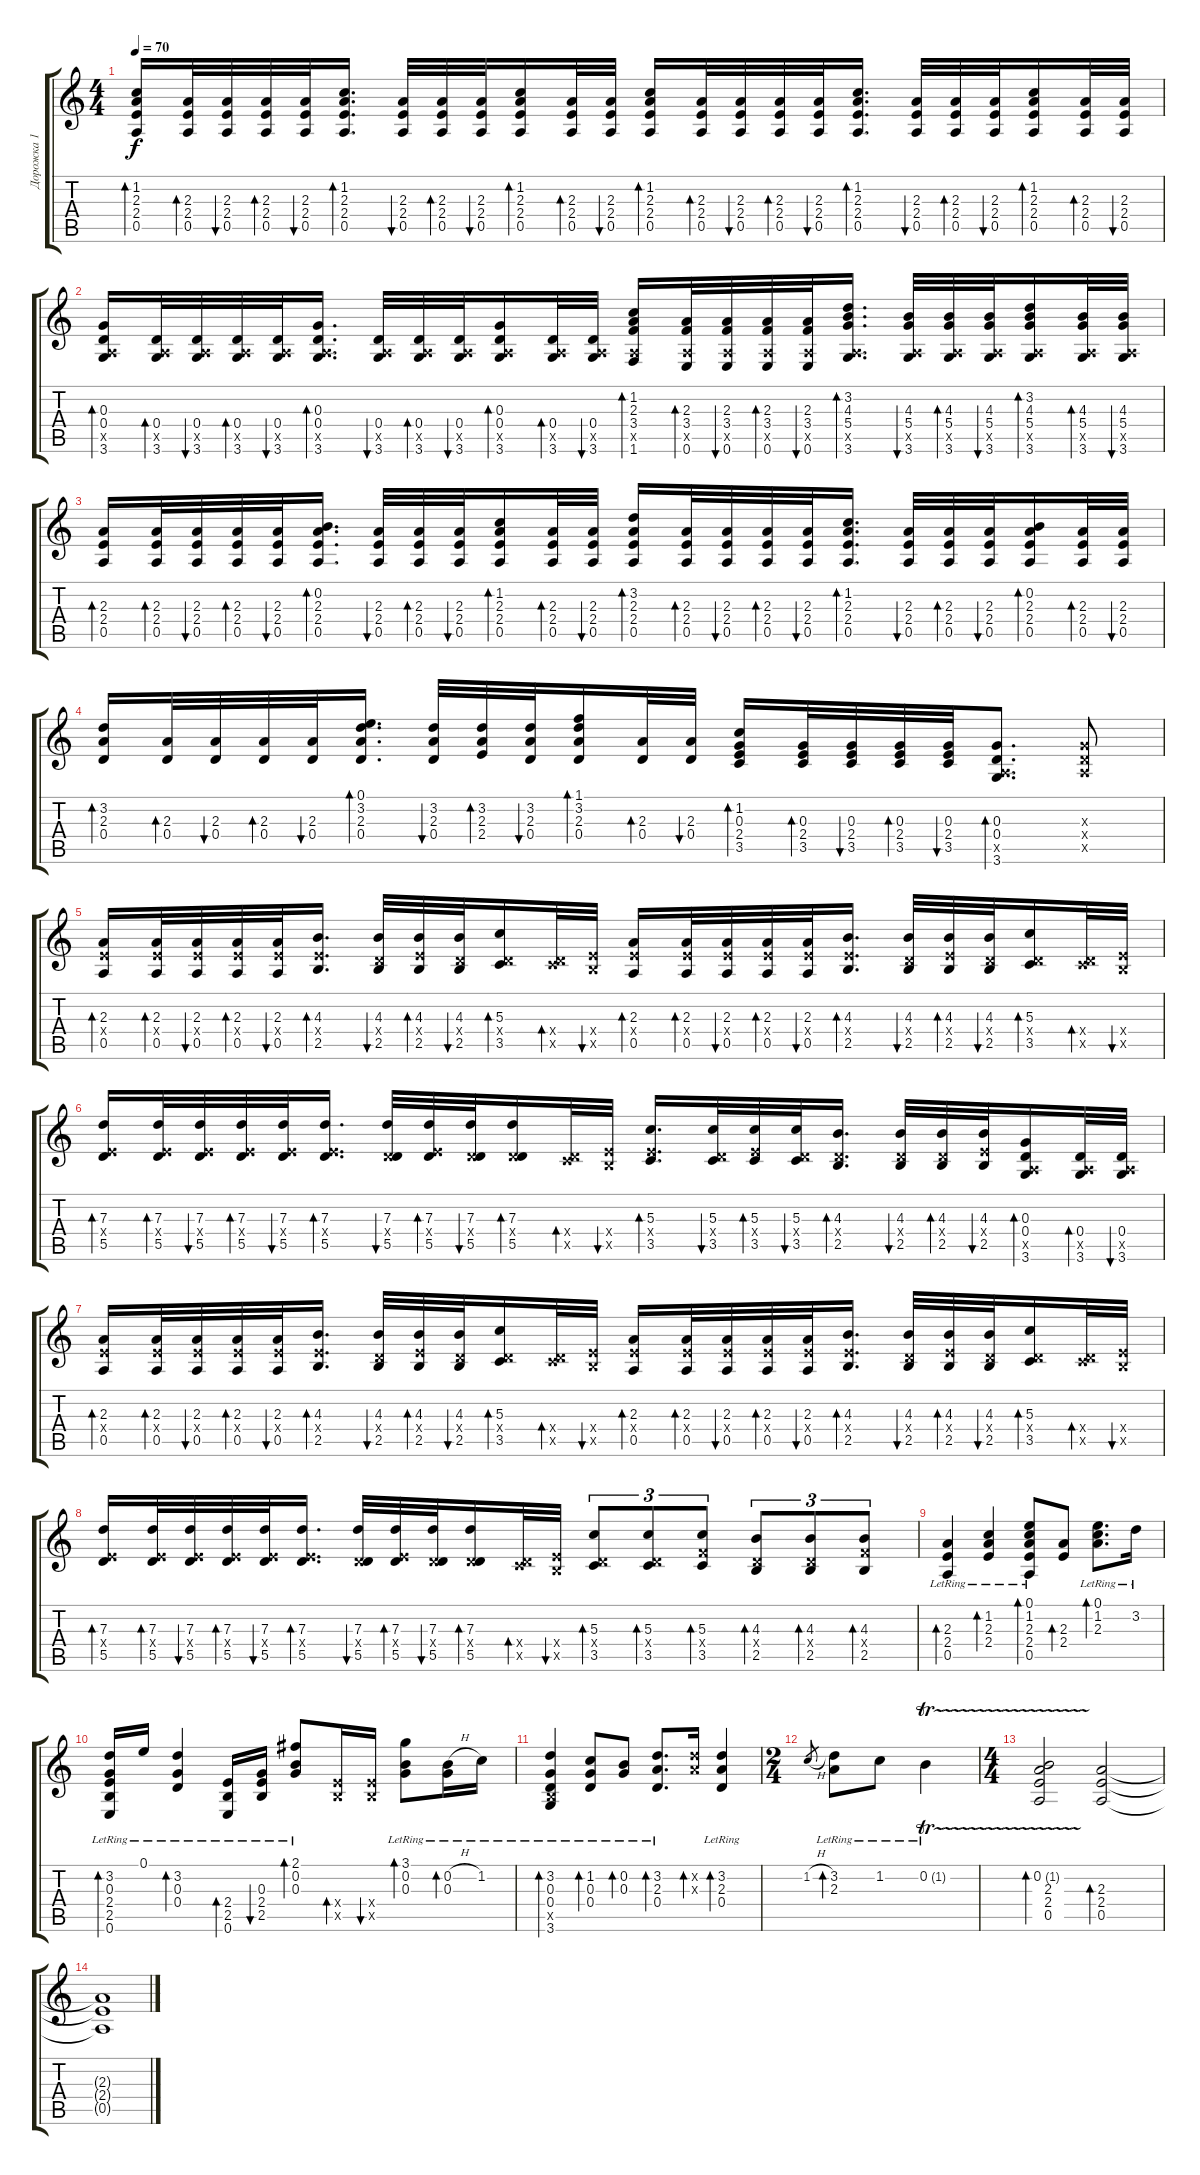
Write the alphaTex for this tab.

\track ("Дорожка 1" "Дорожка 1") {instrument acousticguitarsteel}
\staff {score tabs}
\tuning (E4 B3 G3 D3 A2 E2) {hide}
\ts (4 4)
\tempo 70
\clef g2
\ks c
(1.2 2.3 2.4 0.5).16{bd 30 dy f} (2.3 2.4 0.5).32{bd 30} (2.3 2.4 0.5).32{bu 30} (2.3 2.4 0.5).32{bd 30} (2.3 2.4 0.5).32{bu 30} (1.2 2.3 2.4 0.5).16{d bd 30} (2.3 2.4 0.5).32{bu 30} (2.3 2.4 0.5).32{bd 30} (2.3 2.4 0.5).32{bu 30} (1.2 2.3 2.4 0.5).16{bd 30} (2.3 2.4 0.5).32{bd 30} (2.3 2.4 0.5).32{bu 30} (1.2 2.3 2.4 0.5).16{bd 30} (2.3 2.4 0.5).32{bd 30} (2.3 2.4 0.5).32{bu 30} (2.3 2.4 0.5).32{bd 30} (2.3 2.4 0.5).32{bu 30} (1.2 2.3 2.4 0.5).16{d bd 30} (2.3 2.4 0.5).32{bu 30} (2.3 2.4 0.5).32{bd 30} (2.3 2.4 0.5).32{bu 30} (1.2 2.3 2.4 0.5).16{bd 30} (2.3 2.4 0.5).32{bd 30} (2.3 2.4 0.5).32{bu 30} |
(0.3 0.4 0.5{x} 3.6).16{bd 30} (0.4 0.5{x} 3.6).32{bd 30} (0.4 0.5{x} 3.6).32{bu 30} (0.4 0.5{x} 3.6).32{bd 30} (0.4 0.5{x} 3.6).32{bu 30} (0.3 0.4 0.5{x} 3.6).16{d bd 30} (0.4 0.5{x} 3.6).32{bu 30} (0.4 0.5{x} 3.6).32{bd 30} (0.4 0.5{x} 3.6).32{bu 30} (0.3 0.4 0.5{x} 3.6).16{bd 30} (0.4 0.5{x} 3.6).32{bd 30} (0.4 0.5{x} 3.6).32{bu 30} (1.2 2.3 3.4 0.5{x} 1.6).16{bd 30} (2.3 3.4 0.5{x} 0.6).32{bd 30} (2.3 3.4 0.5{x} 0.6).32{bu 30} (2.3 3.4 0.5{x} 0.6).32{bd 30} (2.3 3.4 0.5{x} 0.6).32{bu 30} (3.2 4.3 5.4 0.5{x} 3.6).16{d bd 30} (4.3 5.4 0.5{x} 3.6).32{bu 30} (4.3 5.4 0.5{x} 3.6).32{bd 30} (4.3 5.4 0.5{x} 3.6).32{bu 30} (3.2 4.3 5.4 0.5{x} 3.6).16{bd 30} (4.3 5.4 0.5{x} 3.6).32{bd 30} (4.3 5.4 0.5{x} 3.6).32{bu 30} |
(2.3 2.4 0.5).16{bd 30} (2.3 2.4 0.5).32{bd 30} (2.3 2.4 0.5).32{bu 30} (2.3 2.4 0.5).32{bd 30} (2.3 2.4 0.5).32{bu 30} (0.2 2.3 2.4 0.5).16{d bd 30} (2.3 2.4 0.5).32{bu 30} (2.3 2.4 0.5).32{bd 30} (2.3 2.4 0.5).32{bu 30} (1.2 2.3 2.4 0.5).16{bd 30} (2.3 2.4 0.5).32{bd 30} (2.3 2.4 0.5).32{bu 30} (3.2 2.3 2.4 0.5).16{bd 30} (2.3 2.4 0.5).32{bd 30} (2.3 2.4 0.5).32{bu 30} (2.3 2.4 0.5).32{bd 30} (2.3 2.4 0.5).32{bu 30} (1.2 2.3 2.4 0.5).16{d bd 30} (2.3 2.4 0.5).32{bu 30} (2.3 2.4 0.5).32{bd 30} (2.3 2.4 0.5).32{bu 30} (0.2 2.3 2.4 0.5).16{bd 30} (2.3 2.4 0.5).32{bd 30} (2.3 2.4 0.5).32{bu 30} |
(3.2 2.3 0.4).16{bd 30} (2.3 0.4).32{bd 30} (2.3 0.4).32{bu 30} (2.3 0.4).32{bd 30} (2.3 0.4).32{bu 30} (0.1 3.2 2.3 0.4).16{d bd 30} (3.2 2.3 0.4).32{bu 30} (3.2 2.3 2.4).32{bd 30} (3.2 2.3 0.4).32{bu 30} (1.1 3.2 2.3 0.4).16{bd 30} (2.3 0.4).32{bd 30} (2.3 0.4).32{bu 30} (1.2 0.3 2.4 3.5).16{bd 30} (0.3 2.4 3.5).32{bd 30} (0.3 2.4 3.5).32{bu 30} (0.3 2.4 3.5).32{bd 30} (0.3 2.4 3.5).32{bu 30} (0.3 0.4 0.5{x} 3.6).8{d bd 30} (0.3{x} 0.4{x} 0.5{x}).8 |
(2.3 2.4{x} 0.5).16{bd 30} (2.3 2.4{x} 0.5).32{bd 30} (2.3 2.4{x} 0.5).32{bu 30} (2.3 2.4{x} 0.5).32{bd 30} (2.3 2.4{x} 0.5).32{bu 30} (4.3 2.4{x} 2.5).16{d bd 30} (4.3 0.4{x} 2.5).32{bu 30} (4.3 2.4{x} 2.5).32{bd 30} (4.3 0.4{x} 2.5).32{bu 30} (5.3 0.4{x} 3.5).16{bd 30} (0.4{x} 3.5{x}).32{bd 30} (2.4{x} 2.5{x}).32{bu 30} (2.3 2.4{x} 0.5).16{bd 30} (2.3 2.4{x} 0.5).32{bd 30} (2.3 2.4{x} 0.5).32{bu 30} (2.3 2.4{x} 0.5).32{bd 30} (2.3 2.4{x} 0.5).32{bu 30} (4.3 2.4{x} 2.5).16{d bd 30} (4.3 0.4{x} 2.5).32{bu 30} (4.3 2.4{x} 2.5).32{bd 30} (4.3 0.4{x} 2.5).32{bu 30} (5.3 0.4{x} 3.5).16{bd 30} (0.4{x} 3.5{x}).32{bd 30} (2.4{x} 2.5{x}).32{bu 30} |
(7.3 2.4{x} 5.5).16{bd 30} (7.3 2.4{x} 5.5).32{bd 30} (7.3 2.4{x} 5.5).32{bu 30} (7.3 2.4{x} 5.5).32{bd 30} (7.3 2.4{x} 5.5).32{bu 30} (7.3 2.4{x} 5.5).16{d bd 30} (7.3 0.4{x} 5.5).32{bu 30} (7.3 2.4{x} 5.5).32{bd 30} (7.3 0.4{x} 5.5).32{bu 30} (7.3 0.4{x} 5.5).16{bd 30} (0.4{x} 3.5{x}).32{bd 30} (2.4{x} 2.5{x}).32{bu 30} (5.3 2.4{x} 3.5).16{d bd 30} (5.3 0.4{x} 3.5).32{bu 30} (5.3 2.4{x} 3.5).32{bd 30} (5.3 0.4{x} 3.5).32{bu 30} (4.3 0.4{x} 2.5).16{d bd 30} (4.3 0.4{x} 2.5).32{bu 30} (4.3 0.4{x} 2.5).32{bd 30} (4.3 2.4{x} 2.5).32{bu 30} (0.3 0.4 0.5{x} 3.6).16{bd 30} (0.4 0.5{x} 3.6).32{bd 30} (0.4 0.5{x} 3.6).32{bu 30} |
(2.3 2.4{x} 0.5).16{bd 30} (2.3 2.4{x} 0.5).32{bd 30} (2.3 2.4{x} 0.5).32{bu 30} (2.3 2.4{x} 0.5).32{bd 30} (2.3 2.4{x} 0.5).32{bu 30} (4.3 2.4{x} 2.5).16{d bd 30} (4.3 0.4{x} 2.5).32{bu 30} (4.3 2.4{x} 2.5).32{bd 30} (4.3 0.4{x} 2.5).32{bu 30} (5.3 0.4{x} 3.5).16{bd 30} (0.4{x} 3.5{x}).32{bd 30} (2.4{x} 2.5{x}).32{bu 30} (2.3 2.4{x} 0.5).16{bd 30} (2.3 2.4{x} 0.5).32{bd 30} (2.3 2.4{x} 0.5).32{bu 30} (2.3 2.4{x} 0.5).32{bd 30} (2.3 2.4{x} 0.5).32{bu 30} (4.3 2.4{x} 2.5).16{d bd 30} (4.3 0.4{x} 2.5).32{bu 30} (4.3 2.4{x} 2.5).32{bd 30} (4.3 0.4{x} 2.5).32{bu 30} (5.3 0.4{x} 3.5).16{bd 30} (0.4{x} 3.5{x}).32{bd 30} (2.4{x} 2.5{x}).32{bu 30} |
(7.3 2.4{x} 5.5).16{bd 30} (7.3 2.4{x} 5.5).32{bd 30} (7.3 2.4{x} 5.5).32{bu 30} (7.3 2.4{x} 5.5).32{bd 30} (7.3 2.4{x} 5.5).32{bu 30} (7.3 2.4{x} 5.5).16{d bd 30} (7.3 0.4{x} 5.5).32{bu 30} (7.3 2.4{x} 5.5).32{bd 30} (7.3 0.4{x} 5.5).32{bu 30} (7.3 0.4{x} 5.5).16{bd 30} (0.4{x} 3.5{x}).32{bd 30} (2.4{x} 2.5{x}).32{bu 30} (5.3 0.4{x} 3.5).8{tu (3 2) bd 30} (5.3 0.4{x} 3.5).8{tu (3 2) bd 30} (5.3 3.4{x} 3.5).8{tu (3 2) bd 30} (4.3 0.4{x} 2.5).8{tu (3 2) bd 30} (4.3 0.4{x} 2.5).8{tu (3 2) bd 30} (4.3 3.4{x} 2.5).8{tu (3 2) bd 30} |
(2.3 2.4{lr} 0.5{lr}).4{bd 30} (1.2{lr} 2.3{lr} 2.4{lr}).4{bd 30} (0.1{lr} 1.2{lr} 2.3 2.4 0.5).8{bd 30} (2.3 2.4).8{bd 30} (0.1{lr} 1.2{lr} 2.3{lr}).8{d bd 30} 3.2{lr}.16 |
(3.2{lr} 0.3{lr} 2.4{lr} 2.5{lr} 0.6{lr}).16{bd 30} 0.1{lr}.16 (3.2{lr} 0.3{lr} 0.4{lr}).4{bd 30} (2.4{lr} 2.5{lr} 0.6{lr}).16{bd 30} (0.3{lr} 2.4{lr} 2.5{lr}).16{bu 30} (2.1{lr} 0.2{lr} 0.3{lr}).8{bd 30} (2.4{x} 2.5{x}).16{bd 60} (2.4{x} 2.5{x}).16{bu 60} (3.1{lr} 0.2{lr} 0.3{lr}).8{bd 30} (0.2{h lr} 0.3{lr}).16{bd 60} 1.2{lr}.16 |
(3.2{lr} 0.3{lr} 0.4{lr} 2.5{x} 3.6{lr}).4{bd 60} (1.2{lr} 0.3{lr} 0.4{lr}).8{bd 60} (0.2{lr} 0.3{lr}).8{bd 60} (3.2{lr} 2.3{lr} 0.4{lr}).8{d bd 60} (3.2{x} 2.3{x}).16{bd 30} (3.2{lr} 2.3{lr} 0.4{lr}).4{bd 30} |
\ts (2 4)
1.2{h}.8{gr} (3.2{lr} 2.3{lr}).8{bd 60} 1.2{lr}.8 0.2{tr (1 32) lr}.4 |
\ts (4 4)
(0.2{tr (1 32)} 2.3 2.4 0.5).2{bd 120} (2.3 2.4 0.5).2{bd 480} |
(2.3{t} 2.4{t} 0.5{t}).1
